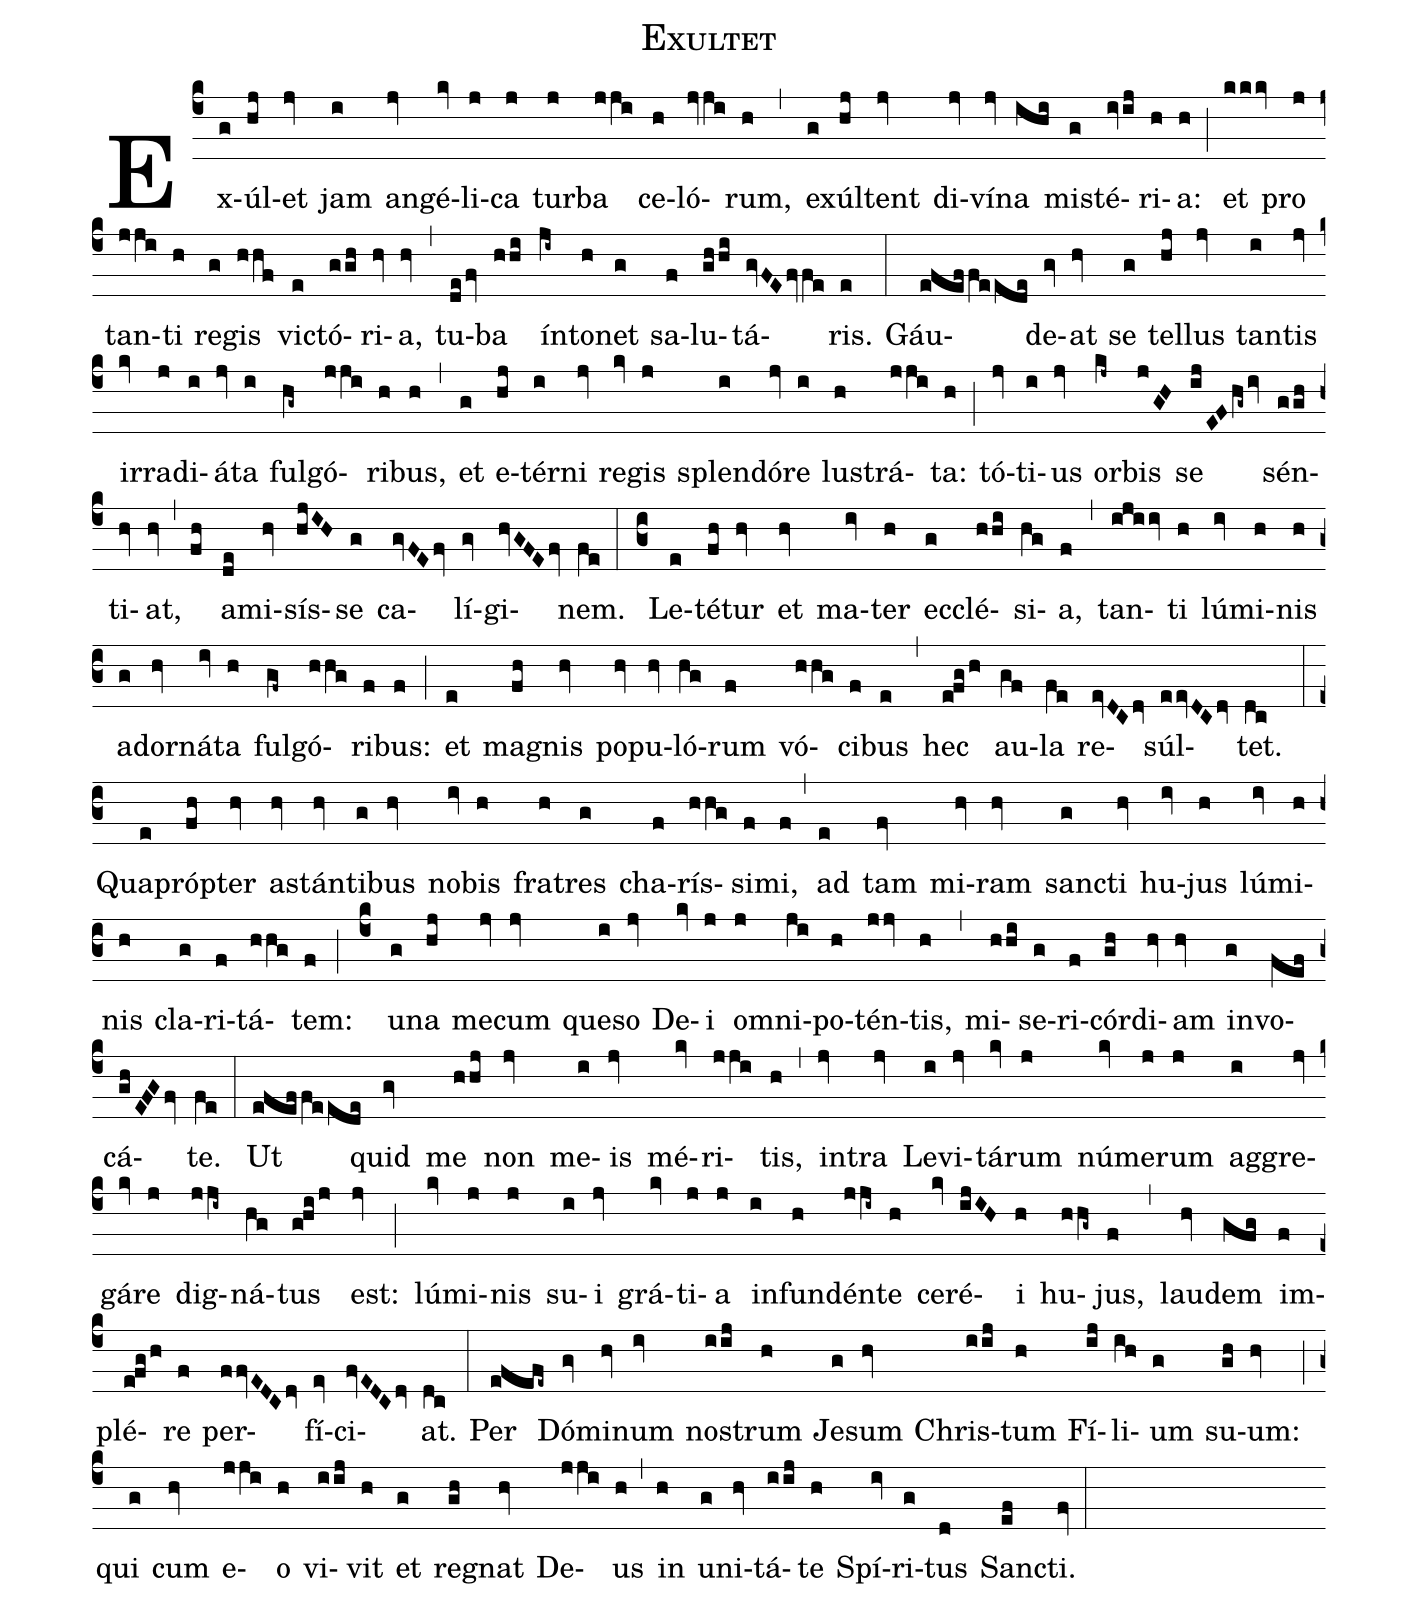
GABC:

name: Exultet;
%%
(c4) Ex(g)úl(hj)et(jv) jam(i) an(jv)gé(kv)li(j)ca(j) tur(j)ba(jji) ce(h)ló(jvji)rum,(h) (,)
ex(g)úl(hj)tent(jv) di(jv)ví(jv)na(ihi) mis(g)té(ivij)ri(h)a:(h) (;)
et(kkkv) pro(j) tan(jji)ti(h) re(g)gis(hhf) vic(e)tó(ggh)ri(hv)a,(hv) (,)
tu(defv)ba(hhi) ín(ji~)to(h)net(g) sa(f)lu(ghhi)tá(gvFEfvfe)ris.(e) (:)
Gáu(efeffeede)de(gv)at(hv) se(g) tel(hj)lus(jv) tan(i)tis(jv) ir(kv)ra(j)di(i)á(jv)ta(i) ful(hg~)gó(jji)ri(h)bus,(h) (,)
et(g) e(hj)tér(i)ni(jv) re(kv)gis(j) splen(i)dó(jv)re(i) lus(h)trá(jji)ta:(h) (;)
tó(jv)ti(i)us(jv) or(kj~)bis(jGH) se(ijEFhg~iv) sén(ggh)ti(hv)at,(hv) (,)
(fh) a(de)mi(hv)sís(hjIH)se(g) ca(gvFEfv)lí(gv)gi(hvGFEfv)nem.(fe) (:)
(c3)
Le(e)té(fh)tur(hv) et(hv) ma(iv)ter(h) ec(g)clé(hhi)si(hg)a,(f) (,)
tan(ijiiv)ti(h) lú(iv)mi(h)nis(h) a(g)dor(hv)ná(iv)ta(h) ful(gf~)gó(hhg)ri(f)bus:(f) (;)
et(e) mag(fh)nis(hv) po(hv)pu(hv)ló(hg)rum(f) vó(hhg)ci(f)bus(e) (,)
hec(efgh) au(gf)la(fe) re(evDCdv)súl(eevDCdv)tet.(dc) (:)
Qua(e)próp(fh)ter(hv) as(hv)tán(hv)ti(g)bus(hv) no(iv)bis(h) fra(h)tres(g) cha(f)rís(hhg)si(f)mi,(f) (,)
ad(e) tam(fv) mi(hv)ram(hv) sanc(g)ti(hv) hu(iv)jus(h) lú(iv)mi(h)nis(h) cla(g)ri(f)tá(hhg)tem:(f) (;)
(c4)
u(g)na(hj) me(jv)cum(jv) que(i)so(jv) De(kv)i(j) om(j)ni(ji)po(h)tén(jjv)tis,(h) (,)
mi(hhi)se(g)ri(f)cór(gh)di(hv)am(hv) in(g)vo(fef)cá(ghEFGfv)te.(fe) (:)
Ut(efeffeede) quid(gv) me(hhj) non(jv) me(i)is(jv) mé(kv)ri(jji)tis,(h) (,)
in(jv)tra(jv) Le(i)vi(jv)tá(kv)rum(j) nú(kv)me(j)rum(j) ag(i)gre(jv)gá(kv)re(j) dig(jji~)ná(hg)tus(ghij) est:(jv) (;)
lú(kv)mi(j)nis(j) su(i)i(jv) grá(kv)ti(j)a(j) in(i)fun(h)dén(jji~)te(h) ce(kv)ré(ijIH)i(h) hu(hhg~)jus,(f) (,)
lau(hv)dem(gfg) im(f)plé(efgh)re(f) per(ffvEDCdv)fí(ev)ci(fvEDCdv)at.(dc) (:)
Per(efefe~) Dó(gv)mi(hv)num(iv) nos(iij)trum(h) Je(g)sum(hv) Chris(iij)tum(h) Fí(ij)li(ih)um(g) su(gh)um:(hv) (;)
qui(g) cum(hv) e(jji)o(h) vi(iij)vit(h) et(g) reg(gh)nat(hv) De(jji)us(h) (,)
in(h) u(g)ni(hv)tá(iij)te(h) Spí(iv)ri(g)tus(d) Sanc(ef)ti.(fv) (:)
